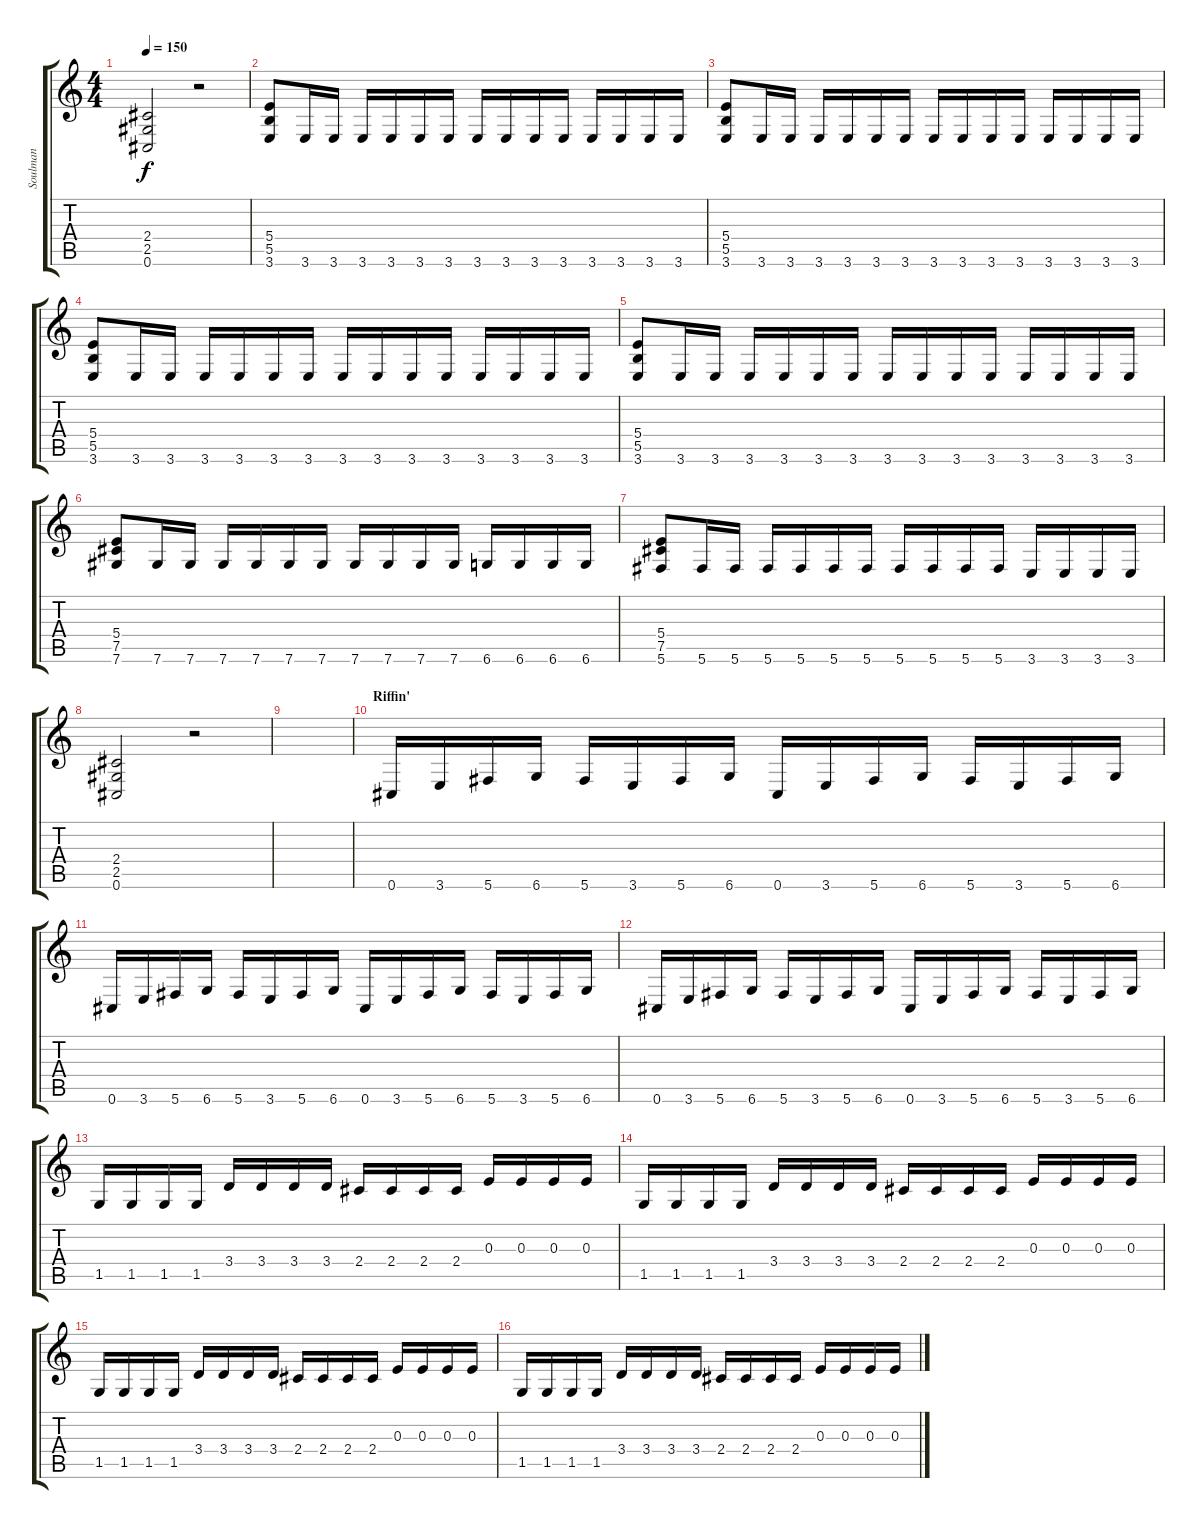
\track ("Soulman" "Soulman") {instrument distortionguitar}
\staff {score tabs}
\tuning (Db4 Ab3 E3 B2 Gb2 Db2) {hide}
\ts (4 4)
\tempo 150
\clef g2
\ks c
(2.4 2.5 0.6).2{dy f} r.2 |
(5.4 5.5 3.6).8 3.6.16 3.6.16 3.6.16 3.6.16 3.6.16 3.6.16 3.6.16 3.6.16 3.6.16 3.6.16 3.6.16 3.6.16 3.6.16 3.6.16 |
(5.4 5.5 3.6).8 3.6.16 3.6.16 3.6.16 3.6.16 3.6.16 3.6.16 3.6.16 3.6.16 3.6.16 3.6.16 3.6.16 3.6.16 3.6.16 3.6.16 |
(5.4 5.5 3.6).8 3.6.16 3.6.16 3.6.16 3.6.16 3.6.16 3.6.16 3.6.16 3.6.16 3.6.16 3.6.16 3.6.16 3.6.16 3.6.16 3.6.16 |
(5.4 5.5 3.6).8 3.6.16 3.6.16 3.6.16 3.6.16 3.6.16 3.6.16 3.6.16 3.6.16 3.6.16 3.6.16 3.6.16 3.6.16 3.6.16 3.6.16 |
(5.4 7.5 7.6).8 7.6.16 7.6.16 7.6.16 7.6.16 7.6.16 7.6.16 7.6.16 7.6.16 7.6.16 7.6.16 6.6.16 6.6.16 6.6.16 6.6.16 |
(5.4 7.5 5.6).8 5.6.16 5.6.16 5.6.16 5.6.16 5.6.16 5.6.16 5.6.16 5.6.16 5.6.16 5.6.16 3.6.16 3.6.16 3.6.16 3.6.16 |
(2.4 2.5 0.6).2 r.2 |
|
\section ("" "Riffin'")
0.6.16 3.6.16 5.6.16 6.6.16 5.6.16 3.6.16 5.6.16 6.6.16 0.6.16 3.6.16 5.6.16 6.6.16 5.6.16 3.6.16 5.6.16 6.6.16 |
0.6.16 3.6.16 5.6.16 6.6.16 5.6.16 3.6.16 5.6.16 6.6.16 0.6.16 3.6.16 5.6.16 6.6.16 5.6.16 3.6.16 5.6.16 6.6.16 |
0.6.16 3.6.16 5.6.16 6.6.16 5.6.16 3.6.16 5.6.16 6.6.16 0.6.16 3.6.16 5.6.16 6.6.16 5.6.16 3.6.16 5.6.16 6.6.16 |
1.5.16 1.5.16 1.5.16 1.5.16 3.4.16 3.4.16 3.4.16 3.4.16 2.4.16 2.4.16 2.4.16 2.4.16 0.3.16 0.3.16 0.3.16 0.3.16 |
1.5.16 1.5.16 1.5.16 1.5.16 3.4.16 3.4.16 3.4.16 3.4.16 2.4.16 2.4.16 2.4.16 2.4.16 0.3.16 0.3.16 0.3.16 0.3.16 |
1.5.16 1.5.16 1.5.16 1.5.16 3.4.16 3.4.16 3.4.16 3.4.16 2.4.16 2.4.16 2.4.16 2.4.16 0.3.16 0.3.16 0.3.16 0.3.16 |
1.5.16 1.5.16 1.5.16 1.5.16 3.4.16 3.4.16 3.4.16 3.4.16 2.4.16 2.4.16 2.4.16 2.4.16 0.3.16 0.3.16 0.3.16 0.3.16
